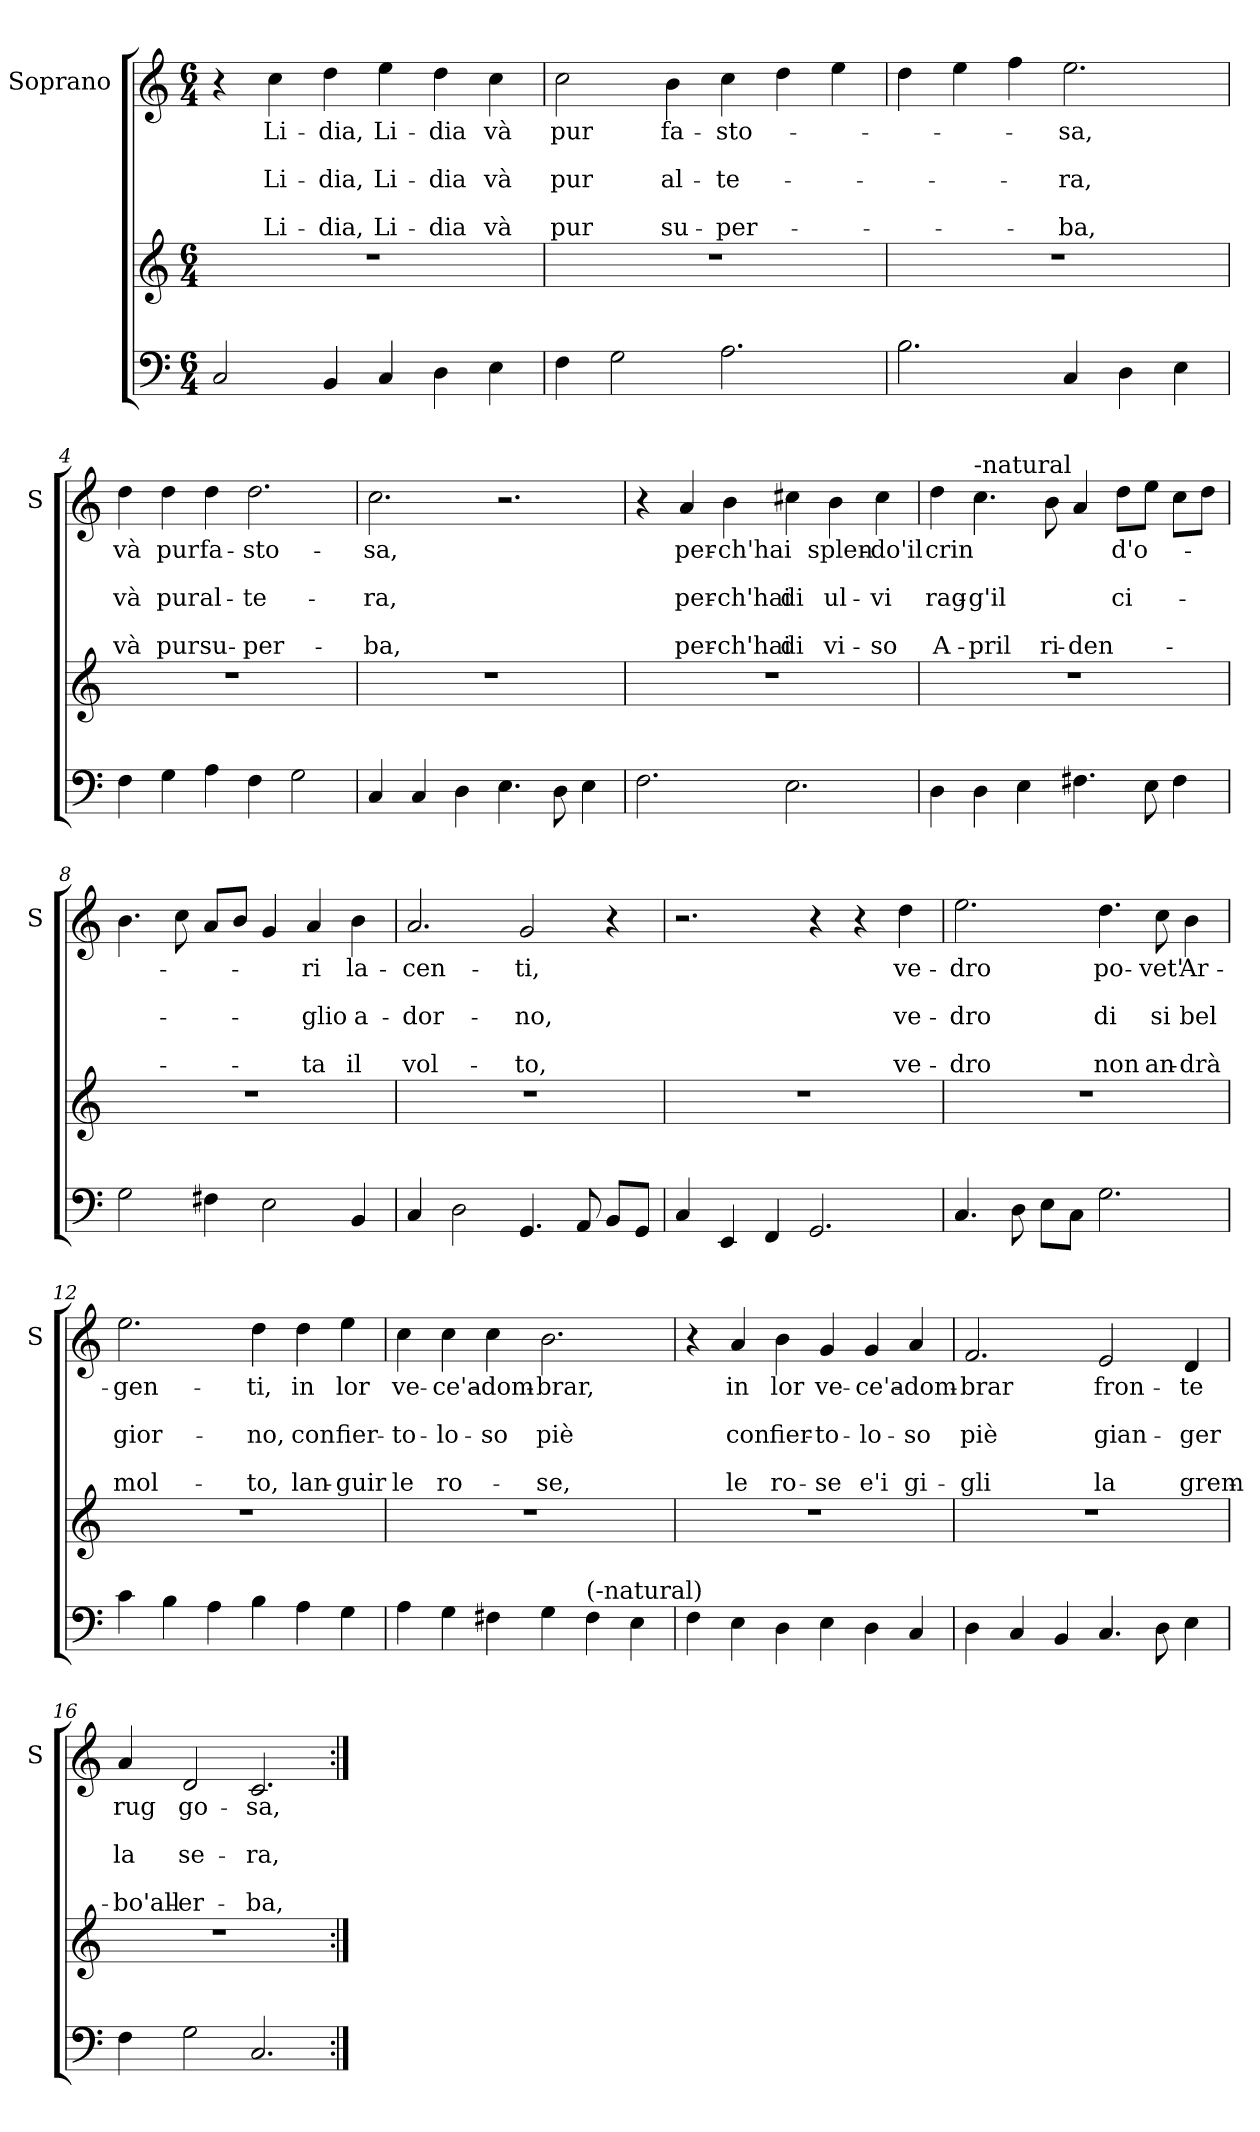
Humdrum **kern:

**kern	**kern	**kern	**text	**text	**text	**text	**text
*part2	*part2	*part1	*part1	*part1	*part1	*part1	*part1
*staff3	*staff2	*staff1	*staff1	*staff1	*staff1	*staff1	*staff1
*	*	*I"Soprano	*	*	*	*	*
*	*	*I'S	*	*	*	*	*
*clefF4	*clefG2	*clefG2	*	*	*	*	*
*k[]	*k[]	*k[]	*	*	*	*	*
*C:	*C:	*C:	*	*	*	*	*
*M6/4	*M6/4	*M6/4	*	*	*	*	*
=1	=1	=1	=1	=1	=1	=1	=1
2C/	1.r	4r	.	.	.	.	.
!	!	!	!LO:LY:b	!	!LO:LY:b	!	!LO:LY:b
.	.	4cc\	Li-	.	Li-	.	Li-
!	!	!	!LO:LY:b	!	!LO:LY:b	!	!LO:LY:b
4BB/	.	4dd\	-dia,	.	-dia,	.	-dia,
!	!	!	!LO:LY:b	!	!LO:LY:b	!	!LO:LY:b
4C/	.	4ee\	Li-	.	Li-	.	Li-
!	!	!	!LO:LY:b	!	!LO:LY:b	!	!LO:LY:b
4D\	.	4dd\	-dia	.	-dia	.	-dia
!	!	!	!LO:LY:b	!	!LO:LY:b	!	!LO:LY:b
4E\	.	4cc\	và	.	và	.	và
=2	=2	=2	=2	=2	=2	=2	=2
!	!	!	!LO:LY:b	!	!LO:LY:b	!	!LO:LY:b
4F\	1.r	2cc\	pur	.	pur	.	pur
2G\	.	.	.	.	.	.	.
!	!	!	!LO:LY:b	!	!LO:LY:b	!	!LO:LY:b
.	.	4b\	fa-	.	al-	.	su-
!	!	!	!LO:LY:b	!	!LO:LY:b	!	!LO:LY:b
2.A\	.	4cc\	-sto-	.	-te-	.	-per-
.	.	4dd\	.	.	.	.	.
.	.	4ee\	.	.	.	.	.
=3	=3	=3	=3	=3	=3	=3	=3
2.B\	1.r	4dd\	.	.	.	.	.
.	.	4ee\	.	.	.	.	.
.	.	4ff\	.	.	.	.	.
!	!	!	!LO:LY:b	!	!LO:LY:b	!	!LO:LY:b
4C/	.	2.ee\	-sa,	.	-ra,	.	-ba,
4D\	.	.	.	.	.	.	.
4E\	.	.	.	.	.	.	.
=4	=4	=4	=4	=4	=4	=4	=4
!	!	!	!LO:LY:b	!	!LO:LY:b	!	!LO:LY:b
4F\	1.r	4dd\	và	.	và	.	và
!	!	!	!LO:LY:b	!	!LO:LY:b	!	!LO:LY:b
4G\	.	4dd\	pur	.	pur	.	pur
!	!	!	!LO:LY:b	!	!LO:LY:b	!	!LO:LY:b
4A\	.	4dd\	fa-	.	al-	.	su-
!	!	!	!LO:LY:b	!	!LO:LY:b	!	!LO:LY:b
4F\	.	2.dd\	-sto-	.	-te-	.	-per-
2G\	.	.	.	.	.	.	.
!!LO:LB:g=z
=5	=5	=5	=5	=5	=5	=5	=5
!	!	!	!LO:LY:b	!	!LO:LY:b	!	!LO:LY:b
4C/	1.r	2.cc\	-sa,	.	-ra,	.	-ba,
4C/	.	.	.	.	.	.	.
4D\	.	.	.	.	.	.	.
4.E\	.	2.r	.	.	.	.	.
8D\	.	.	.	.	.	.	.
4E\	.	.	.	.	.	.	.
=6	=6	=6	=6	=6	=6	=6	=6
2.F\	1.r	4r	.	.	.	.	.
!	!	!	!LO:LY:b	!	!LO:LY:b	!	!LO:LY:b
.	.	4a/	per-	.	per-	.	per-
!	!	!	!LO:LY:b	!	!LO:LY:b	!	!LO:LY:b
.	.	4b\	-ch'hai	.	-ch'hai	.	-ch'hai
!	!	!	!	!	!LO:LY:b	!	!LO:LY:b
2.E\	.	4cc#X\	.	.	di	.	di
!	!	!	!LO:LY:b	!	!LO:LY:b	!	!LO:LY:b
.	.	4b\	splen-	.	ul-	.	vi-
!	!	!	!LO:LY:b	!	!LO:LY:b	!	!LO:LY:b
.	.	4cc#\	-do'il	.	-vi	.	-so
=7	=7	=7	=7	=7	=7	=7	=7
!	!	!	!LO:LY:b	!	!LO:LY:b	!	!LO:LY:b
4D\	1.r	4dd\	crin	.	rag-	.	A-
!	!	!LO:TX:a:t=-natural	!	!	!	!	!
!	!	!	!	!	!LO:LY:b	!	!LO:LY:b
4D\	.	4.cc\	.	.	-g'il	.	-pril
4E\	.	.	.	.	.	.	.
!	!	!	!	!	!	!	!LO:LY:b
.	.	8b\	.	.	.	.	ri-
!	!	!	!	!	!	!	!LO:LY:b
4.F#X\	.	4a/	.	.	.	.	-den-
!	!	!	!LO:LY:b	!	!LO:LY:b	!	!
.	.	8dd\L	d'o-	.	ci-	.	.
8E\	.	8ee\J	.	.	.	.	.
4F#\	.	8cc\L	.	.	.	.	.
.	.	8dd\J	.	.	.	.	.
=8	=8	=8	=8	=8	=8	=8	=8
2G\	1.r	4.b\	.	.	.	.	.
.	.	8cc\	.	.	.	.	.
4F#X\	.	8a/L	.	.	.	.	.
.	.	8b/J	.	.	.	.	.
2E\	.	4g/	.	.	.	.	.
!	!	!	!LO:LY:b	!	!LO:LY:b	!	!LO:LY:b
.	.	4a/	-ri	.	-glio	.	-ta
!	!	!	!LO:LY:b	!	!LO:LY:b	!	!LO:LY:b
4BB/	.	4b\	la-	.	a-	.	il
!!LO:LB:g=z
=9	=9	=9	=9	=9	=9	=9	=9
!	!	!	!LO:LY:b	!	!LO:LY:b	!	!LO:LY:b
4C/	1.r	2.a/	-cen-	.	-dor-	.	vol-
2D\	.	.	.	.	.	.	.
!	!	!	!LO:LY:b	!	!LO:LY:b	!	!LO:LY:b
4.GG/	.	2g/	-ti,	.	-no,	.	-to,
8AA/	.	.	.	.	.	.	.
8BB/L	.	4r	.	.	.	.	.
8GG/J	.	.	.	.	.	.	.
=10	=10	=10	=10	=10	=10	=10	=10
4C/	1.r	2.r	.	.	.	.	.
4EE/	.	.	.	.	.	.	.
4FF/	.	.	.	.	.	.	.
2.GG/	.	4r	.	.	.	.	.
.	.	4r	.	.	.	.	.
!	!	!	!LO:LY:b	!	!LO:LY:b	!	!LO:LY:b
.	.	4dd\	ve-	.	ve-	.	ve-
=11	=11	=11	=11	=11	=11	=11	=11
!	!	!	!LO:LY:b	!	!LO:LY:b	!	!LO:LY:b
4.C/	1.r	2.ee\	-dro	.	-dro	.	-dro
8D\	.	.	.	.	.	.	.
8E\L	.	.	.	.	.	.	.
8C\J	.	.	.	.	.	.	.
!	!	!	!LO:LY:b	!	!LO:LY:b	!	!LO:LY:b
2.G\	.	4.dd\	po-	.	di	.	non
!	!	!	!LO:LY:b	!	!LO:LY:b	!	!LO:LY:b
.	.	8cc\	-vet'	.	si	.	an-
!	!	!	!LO:LY:b	!	!LO:LY:b	!	!LO:LY:b
.	.	4b\	Ar-	.	bel	.	-drà
=12	=12	=12	=12	=12	=12	=12	=12
!	!	!	!LO:LY:b	!	!LO:LY:b	!	!LO:LY:b
4c\	1.r	2.ee\	-gen-	.	gior-	.	mol-
4B\	.	.	.	.	.	.	.
4A\	.	.	.	.	.	.	.
!	!	!	!LO:LY:b	!	!LO:LY:b	!	!LO:LY:b
4B\	.	4dd\	-ti,	.	-no,	.	-to,
!	!	!	!LO:LY:b	!	!LO:LY:b	!	!LO:LY:b
4A\	.	4dd\	in	.	con	.	lan-
!	!	!	!LO:LY:b	!	!LO:LY:b	!	!LO:LY:b
4G\	.	4ee\	lor	.	fier-	.	-guir
!!LO:PB:g=z
=13	=13	=13	=13	=13	=13	=13	=13
!	!	!	!LO:LY:b	!	!LO:LY:b	!	!LO:LY:b
4A\	1.r	4cc\	ve-	.	-to-	.	le
!	!	!	!LO:LY:b	!	!LO:LY:b	!	!LO:LY:b
4G\	.	4cc\	-ce'a-	.	-lo-	.	ro-
!	!	!	!LO:LY:b	!	!LO:LY:b	!	!
4F#X\	.	4cc\	-dom-	.	-so	.	.
!	!	!	!LO:LY:b	!	!LO:LY:b	!	!LO:LY:b
4G\	.	2.b\	-brar,	.	piè	.	-se,
!LO:TX:a:t=(-natural)	!	!	!	!	!	!	!
4F#\	.	.	.	.	.	.	.
4E\	.	.	.	.	.	.	.
=14	=14	=14	=14	=14	=14	=14	=14
4F\	1.r	4r	.	.	.	.	.
!	!	!	!LO:LY:b	!	!LO:LY:b	!	!LO:LY:b
4E\	.	4a/	in	.	con	.	le
!	!	!	!LO:LY:b	!	!LO:LY:b	!	!LO:LY:b
4D\	.	4b\	lor	.	fier-	.	ro-
!	!	!	!LO:LY:b	!	!LO:LY:b	!	!LO:LY:b
4E\	.	4g/	ve-	.	-to-	.	-se
!	!	!	!LO:LY:b	!	!LO:LY:b	!	!LO:LY:b
4D\	.	4g/	-ce'a-	.	-lo-	.	e'i
!	!	!	!LO:LY:b	!	!LO:LY:b	!	!LO:LY:b
4C/	.	4a/	-dom-	.	-so	.	gi-
=15	=15	=15	=15	=15	=15	=15	=15
!	!	!	!LO:LY:b	!	!LO:LY:b	!	!LO:LY:b
4D\	1.r	2.f/	-brar	.	piè	.	-gli
4C/	.	.	.	.	.	.	.
4BB/	.	.	.	.	.	.	.
!	!	!	!LO:LY:b	!	!LO:LY:b	!	!LO:LY:b
4.C/	.	2e/	fron-	.	gian-	.	la
8D\	.	.	.	.	.	.	.
!	!	!	!LO:LY:b	!	!LO:LY:b	!	!LO:LY:b
4E\	.	4d/	-te	.	-ger	.	grem-
=16	=16	=16	=16	=16	=16	=16	=16
!	!	!	!LO:LY:b	!	!LO:LY:b	!	!LO:LY:b
4F\	1.r	4a/	rug	.	la	.	-bo'all-
!	!	!	!LO:LY:b	!	!LO:LY:b	!	!LO:LY:b
2G\	.	2d/	go-	.	se-	.	-er-
!	!	!	!LO:LY:b	!	!LO:LY:b	!	!LO:LY:b
2.C/	.	2.c/	-sa,	.	-ra,	.	-ba,
=:|!	=:|!	=:|!	=:|!	=:|!	=:|!	=:|!	=:|!
*-	*-	*-	*-	*-	*-	*-	*-
